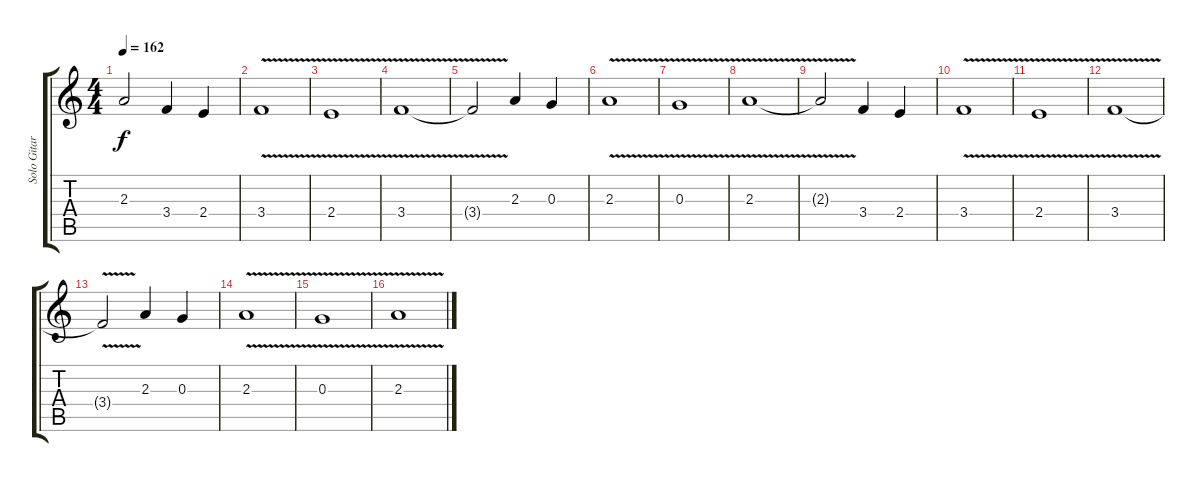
\track ("Solo Gitara" "Solo Gitar") {instrument overdrivenguitar}
\staff {score tabs}
\tuning (E4 B3 G3 D3 A2 E2) {hide}
\ts (4 4)
\tempo 162
\clef g2
\ks c
2.3{t}.2{dy f} 3.4.4 2.4.4 |
3.4{v}.1 |
2.4{v}.1 |
3.4{v}.1 |
3.4{t}.2 2.3.4 0.3.4 |
2.3{v}.1 |
0.3{v}.1 |
2.3{v}.1 |
2.3{t}.2 3.4.4 2.4.4 |
3.4{v}.1 |
2.4{v}.1 |
3.4{v}.1 |
3.4{t}.2 2.3.4 0.3.4 |
2.3{v}.1 |
0.3{v}.1 |
2.3{v}.1
